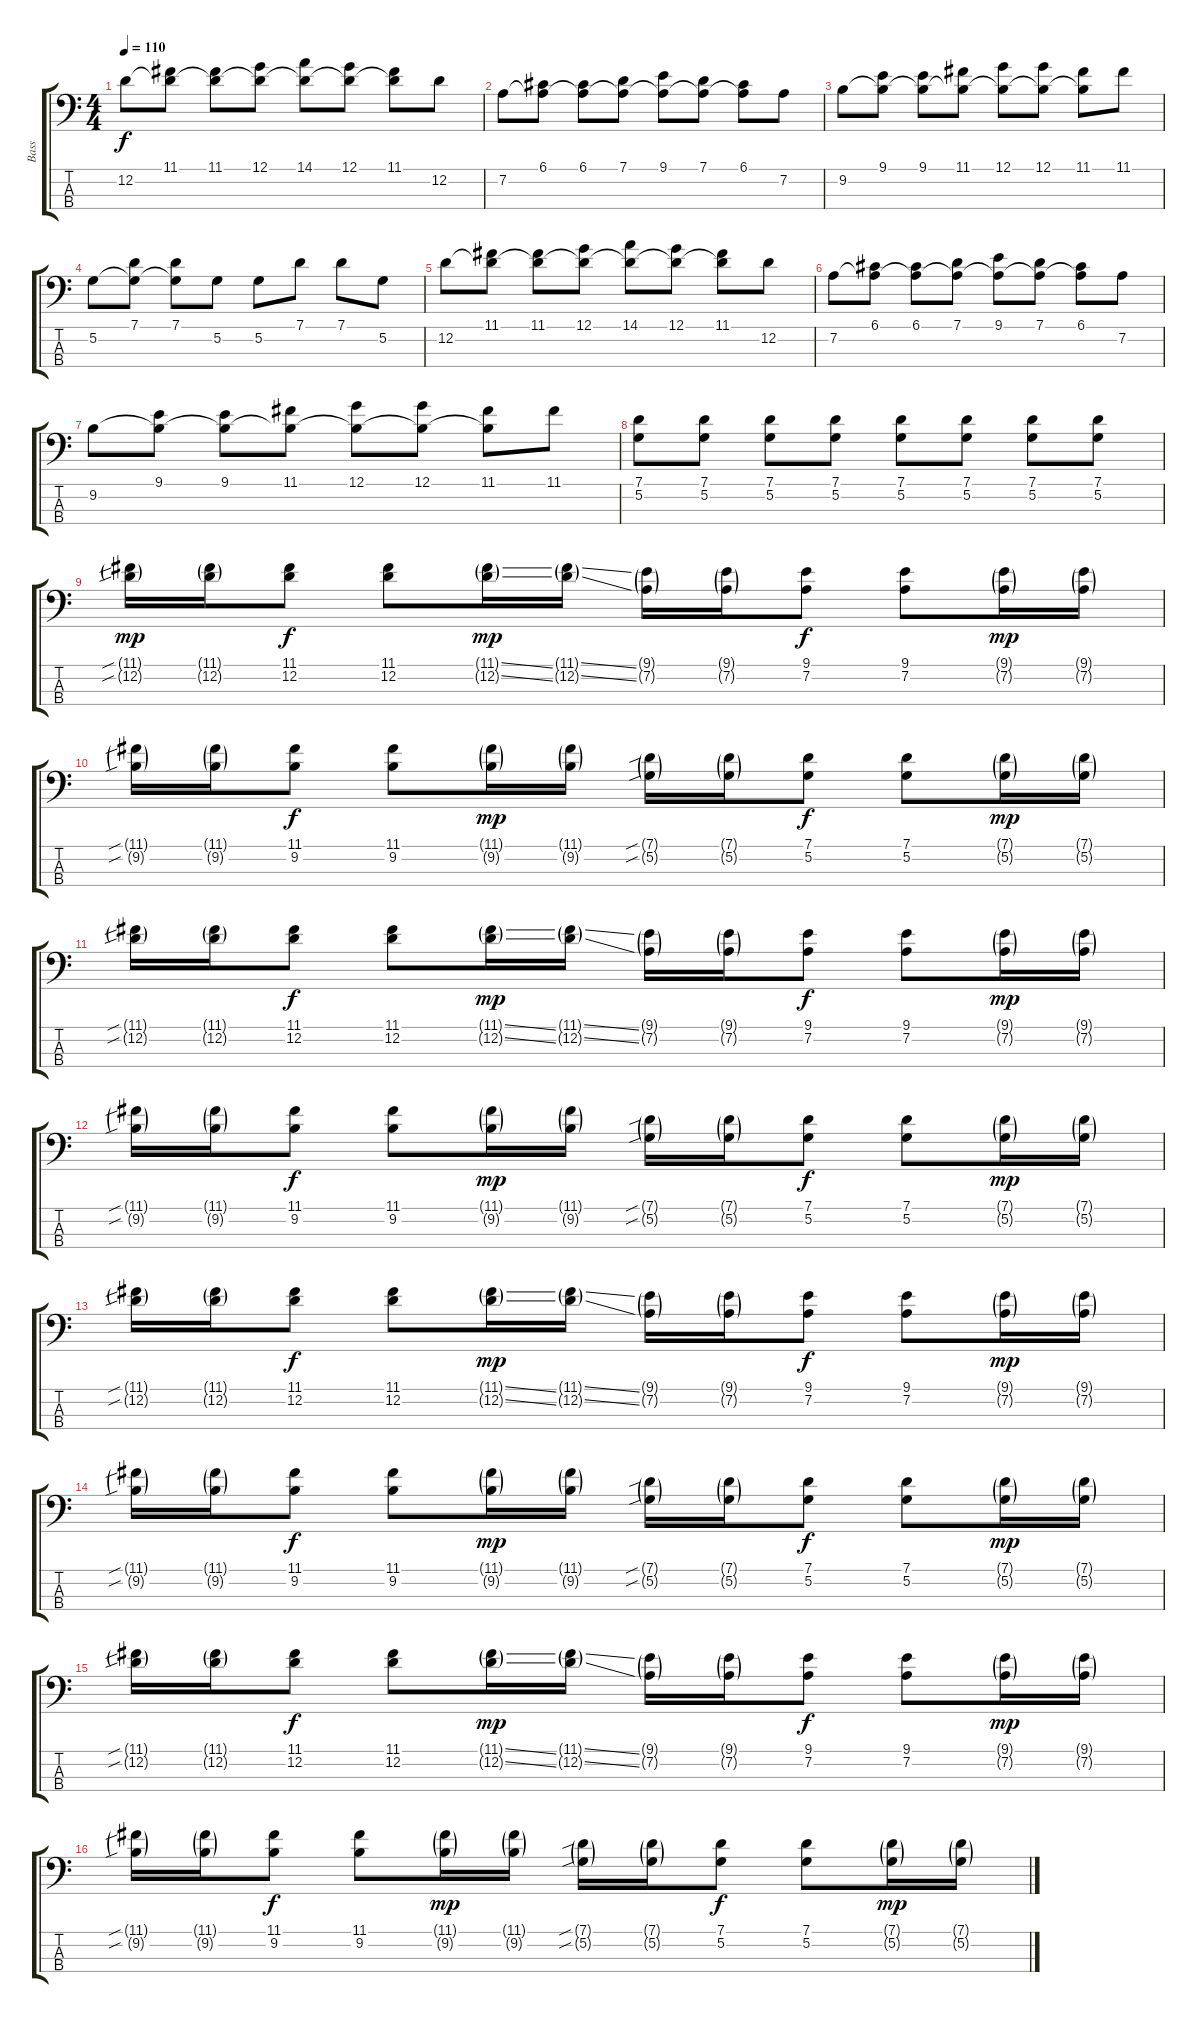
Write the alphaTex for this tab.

\track ("Bass" "Bass") {instrument electricbasspick}
\staff {score tabs}
\tuning (G2 D2 A1 E1) {hide}
\ts (4 4)
\tempo 110
\clef f4
\ks c
12.2.8{dy f} (11.1 12.2{t}).8 (11.1 12.2{t}).8 (12.1 12.2{t}).8 (14.1 12.2{t}).8 (12.1 12.2{t}).8 (11.1 12.2{t}).8 12.2.8 |
7.2.8 (6.1 7.2{t}).8 (6.1 7.2{t}).8 (7.1 7.2{t}).8 (9.1 7.2{t}).8 (7.1 7.2{t}).8 (6.1 7.2{t}).8 7.2.8 |
9.2.8 (9.1 9.2{t}).8 (9.1 9.2{t}).8 (11.1 9.2{t}).8 (12.1 9.2{t}).8 (12.1 9.2{t}).8 (11.1 9.2{t}).8 11.1.8 |
5.2.8 (7.1 5.2{t}).8 (7.1 5.2{t}).8 5.2.8 5.2.8 7.1.8 7.1.8 5.2.8 |
12.2.8 (11.1 12.2{t}).8 (11.1 12.2{t}).8 (12.1 12.2{t}).8 (14.1 12.2{t}).8 (12.1 12.2{t}).8 (11.1 12.2{t}).8 12.2.8 |
7.2.8 (6.1 7.2{t}).8 (6.1 7.2{t}).8 (7.1 7.2{t}).8 (9.1 7.2{t}).8 (7.1 7.2{t}).8 (6.1 7.2{t}).8 7.2.8 |
9.2.8 (9.1 9.2{t}).8 (9.1 9.2{t}).8 (11.1 9.2{t}).8 (12.1 9.2{t}).8 (12.1 9.2{t}).8 (11.1 9.2{t}).8 11.1.8 |
(7.1 5.2).8 (7.1 5.2).8 (7.1 5.2).8 (7.1 5.2).8 (7.1 5.2).8 (7.1 5.2).8 (7.1 5.2).8 (7.1 5.2).8 |
(11.1{sib g} 12.2{sib g}).16{dy mp} (11.1{g} 12.2{g}).16 (11.1 12.2).8{dy f} (11.1 12.2).8 (11.1{ss g} 12.2{ss g}).16{dy mp} (11.1{ss g} 12.2{ss g}).16 (9.1{g} 7.2{g}).16 (9.1{g} 7.2{g}).16 (9.1 7.2).8{dy f} (9.1 7.2).8 (9.1{g} 7.2{g}).16{dy mp} (9.1{g} 7.2{g}).16 |
(11.1{sib g} 9.2{sib g}).16 (11.1{g} 9.2{g}).16 (11.1 9.2).8{dy f} (11.1 9.2).8 (11.1{g} 9.2{g}).16{dy mp} (11.1{g} 9.2{g}).16 (7.1{sib g} 5.2{sib g}).16 (7.1{g} 5.2{g}).16 (7.1 5.2).8{dy f} (7.1 5.2).8 (7.1{g} 5.2{g}).16{dy mp} (7.1{g} 5.2{g}).16 |
(11.1{sib g} 12.2{sib g}).16 (11.1{g} 12.2{g}).16 (11.1 12.2).8{dy f} (11.1 12.2).8 (11.1{ss g} 12.2{ss g}).16{dy mp} (11.1{ss g} 12.2{ss g}).16 (9.1{g} 7.2{g}).16 (9.1{g} 7.2{g}).16 (9.1 7.2).8{dy f} (9.1 7.2).8 (9.1{g} 7.2{g}).16{dy mp} (9.1{g} 7.2{g}).16 |
(11.1{sib g} 9.2{sib g}).16 (11.1{g} 9.2{g}).16 (11.1 9.2).8{dy f} (11.1 9.2).8 (11.1{g} 9.2{g}).16{dy mp} (11.1{g} 9.2{g}).16 (7.1{sib g} 5.2{sib g}).16 (7.1{g} 5.2{g}).16 (7.1 5.2).8{dy f} (7.1 5.2).8 (7.1{g} 5.2{g}).16{dy mp} (7.1{g} 5.2{g}).16 |
(11.1{sib g} 12.2{sib g}).16 (11.1{g} 12.2{g}).16 (11.1 12.2).8{dy f} (11.1 12.2).8 (11.1{ss g} 12.2{ss g}).16{dy mp} (11.1{ss g} 12.2{ss g}).16 (9.1{g} 7.2{g}).16 (9.1{g} 7.2{g}).16 (9.1 7.2).8{dy f} (9.1 7.2).8 (9.1{g} 7.2{g}).16{dy mp} (9.1{g} 7.2{g}).16 |
(11.1{sib g} 9.2{sib g}).16 (11.1{g} 9.2{g}).16 (11.1 9.2).8{dy f} (11.1 9.2).8 (11.1{g} 9.2{g}).16{dy mp} (11.1{g} 9.2{g}).16 (7.1{sib g} 5.2{sib g}).16 (7.1{g} 5.2{g}).16 (7.1 5.2).8{dy f} (7.1 5.2).8 (7.1{g} 5.2{g}).16{dy mp} (7.1{g} 5.2{g}).16 |
(11.1{sib g} 12.2{sib g}).16 (11.1{g} 12.2{g}).16 (11.1 12.2).8{dy f} (11.1 12.2).8 (11.1{ss g} 12.2{ss g}).16{dy mp} (11.1{ss g} 12.2{ss g}).16 (9.1{g} 7.2{g}).16 (9.1{g} 7.2{g}).16 (9.1 7.2).8{dy f} (9.1 7.2).8 (9.1{g} 7.2{g}).16{dy mp} (9.1{g} 7.2{g}).16 |
(11.1{sib g} 9.2{sib g}).16 (11.1{g} 9.2{g}).16 (11.1 9.2).8{dy f} (11.1 9.2).8 (11.1{g} 9.2{g}).16{dy mp} (11.1{g} 9.2{g}).16 (7.1{sib g} 5.2{sib g}).16 (7.1{g} 5.2{g}).16 (7.1 5.2).8{dy f} (7.1 5.2).8 (7.1{g} 5.2{g}).16{dy mp} (7.1{g} 5.2{g}).16
